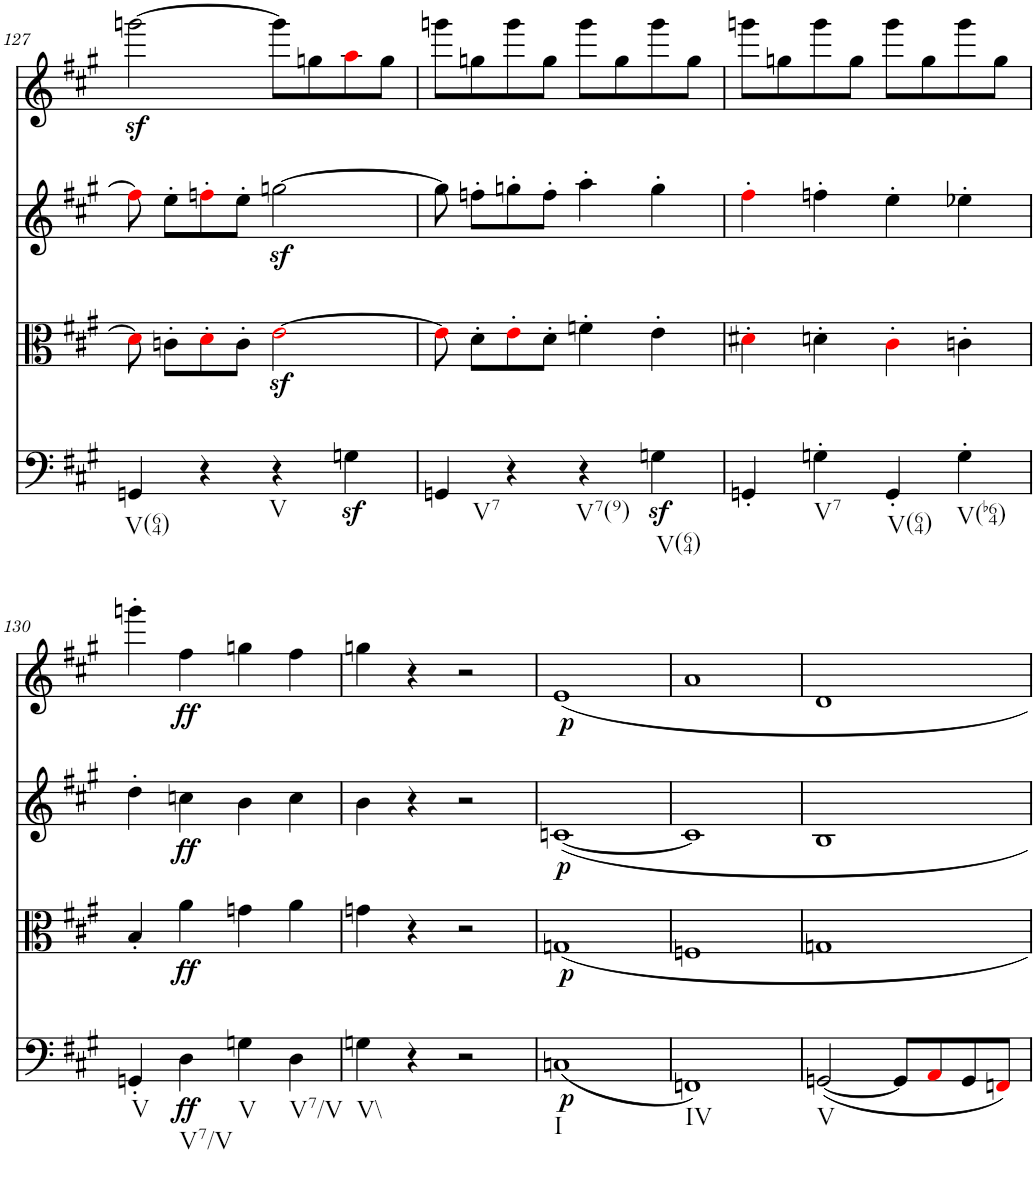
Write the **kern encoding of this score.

**kern	**dynam	**kern	**dynam	**kern	**dynam	**kern	**dynam
*part4	*part4	*part3	*part3	*part2	*part2	*part1	*part1
*staff4	*staff4	*staff3	*staff3	*staff2	*staff2	*staff1	*staff1
*I"Violoncello	*	*I"Viola	*	*I"Violin 2	*	*I"Violin 1	*
*I'Vc	*	*I'Vla	*	*I'Vln	*	*I'Vln	*
!!LO:PB:g=z
*clefF4	*	*clefC3	*	*clefG2	*	*clefG2	*
*k[f#c#g#]	*	*k[f#c#g#]	*	*k[f#c#g#]	*	*k[f#c#g#]	*
*A:	*	*A:	*	*A:	*	*A:	*
*M2/2	*	*M2/2	*	*M2/2	*	*M2/2	*
*met(c|)	*	*met(c|)	*	*met(c|)	*	*met(c|)	*
=127	=127	=127	=127	=127	=127	=127	=127
!LO:TX:b:t=V(64)	!	!	!	!	!	!	!
4GGn/	.	8di\]	.	8ffi\]	.	[2gggnz<\	.
.	.	8cn'\L	.	8ee'\L	.	.	.
4r	.	8d'i\	.	8ffn'i\	.	.	.
.	.	8c'\J	.	8ee'\J	.	.	.
!LO:TX:b:t=V	!	!	!	!	!	!	!
4r	.	[2ez<i\	.	[2ggnz<\	.	8ggg\L]	.
.	.	.	.	.	.	8ggn\	.
4Gnz<\	.	.	.	.	.	8aai\	.
.	.	.	.	.	.	8gg\J	.
=128	=128	=128	=128	=128	=128	=128	=128
!LO:TX:b:t=V7	!	!	!	!	!	!	!
4GGn/	.	8ei\]	.	8gg\]	.	8gggn\L	.
.	.	8d'\L	.	8ffn'\L	.	8ggn\	.
4r	.	8e'i\	.	8ggn'\	.	8ggg\	.
.	.	8d'\J	.	8ff'\J	.	8gg\J	.
!LO:TX:b:t=V7(9)	!	!	!	!	!	!	!
4r	.	4fn'\	.	4aa'\	.	8ggg\L	.
.	.	.	.	.	.	8gg\	.
!LO:TX:b:t=V(64)	!	!	!	!	!	!	!
4Gnz<\	.	4e'\	.	4gg'\	.	8ggg\	.
.	.	.	.	.	.	8gg\J	.
=129	=129	=129	=129	=129	=129	=129	=129
4GGn'/	.	4d#X'i\	.	4ff#'i\	.	8gggn\L	.
.	.	.	.	.	.	8ggn\	.
!LO:TX:b:t=V7	!	!	!	!	!	!	!
4Gn'\	.	4dn'\	.	4ffn'\	.	8ggg\	.
.	.	.	.	.	.	8gg\J	.
!LO:TX:b:t=V(64)	!	!	!	!	!	!	!
4GG'/	.	4c#'i\	.	4ee'\	.	8ggg\L	.
.	.	.	.	.	.	8gg\	.
!LO:TX:b:t=V(b64)	!	!	!	!	!	!	!
4G'\	.	4cn'\	.	4ee-X'\	.	8ggg\	.
.	.	.	.	.	.	8gg\J	.
!!LO:LB:g=z
=130	=130	=130	=130	=130	=130	=130	=130
!LO:TX:b:t=V	!	!	!	!	!	!	!
4GGn'/	.	4B'/	.	4dd'\	.	4gggn'\	.
!LO:TX:b:t=V7/V	!	!	!	!	!	!	!
!	!LO:DY:b	!	!LO:DY:b	!	!LO:DY:b	!	!LO:DY:b
4D\	ff	4a\	ff	4ccn\	ff	4ff#\	ff
!LO:TX:b:t=V	!	!	!	!	!	!	!
4Gn\	.	4gn\	.	4b\	.	4ggn\	.
!LO:TX:b:t=V7/V	!	!	!	!	!	!	!
4D\	.	4a\	.	4cc\	.	4ff#\	.
=131	=131	=131	=131	=131	=131	=131	=131
!LO:TX:b:t=V\\	!	!	!	!	!	!	!
4Gn\	.	4gn\	.	4b\	.	4ggn\	.
4r	.	4r	.	4r	.	4r	.
2r	.	2r	.	2r	.	2r	.
=132	=132	=132	=132	=132	=132	=132	=132
!LO:TX:b:t=I	!	!	!	!	!	!	!
!	!LO:DY:b	!	!LO:DY:b	!	!LO:DY:b	!	!LO:DY:b
(1Cn	p	1Gn	p	[1cn	p	1e	p
=133	=133	=133	=133	=133	=133	=133	=133
!LO:TX:b:t=IV	!	!	!	!	!	!	!
1FFn)	.	1Fn	.	1c]	.	1a	.
=134	=134	=134	=134	=134	=134	=134	=134
!LO:TX:b:t=V	!	!	!	!	!	!	!
([2GGn/	.	1Gn	.	1B	.	1d	.
8GG/L]	.	.	.	.	.	.	.
8AAi/	.	.	.	.	.	.	.
8GG/	.	.	.	.	.	.	.
8FFni/J)	.	.	.	.	.	.	.
=	=	=	=	=	=	=	=
*-	*-	*-	*-	*-	*-	*-	*-
